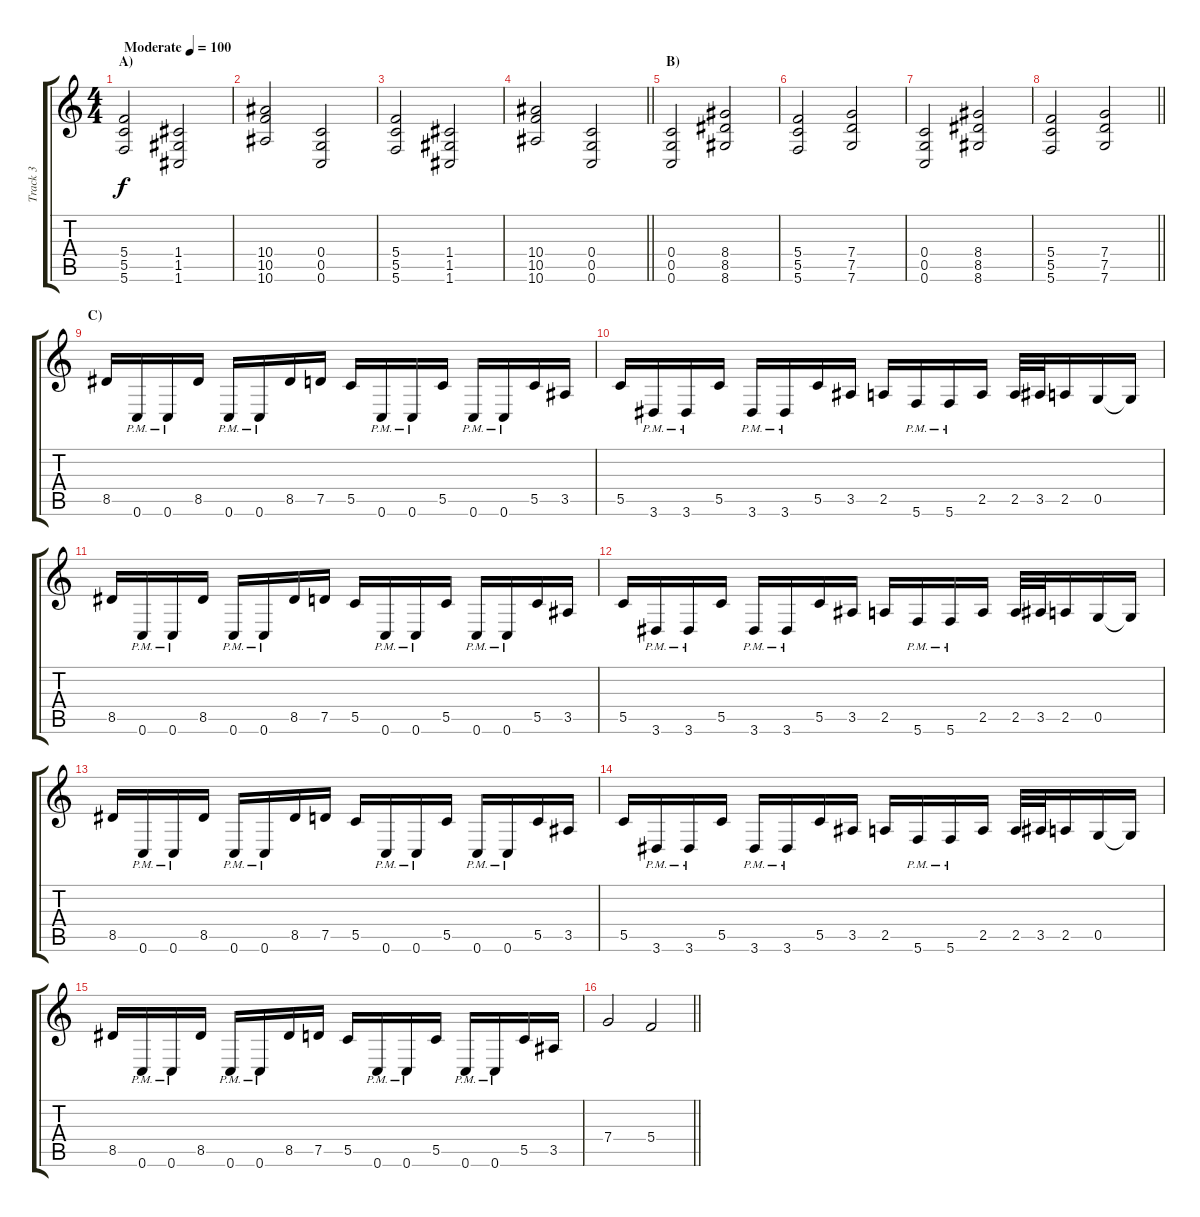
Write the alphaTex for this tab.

\track ("Track 3" "Track 3") {instrument distortionguitar}
\staff {score tabs}
\tuning (D4 A3 F3 C3 G2 C2) {hide}
\ts (4 4)
\section ("" "A)")
\tempo (100 "Moderate")
\clef g2
\ks c
(5.4 5.5 5.6).2{dy f instrument distortionguitar} (1.4 1.5 1.6).2 |
(10.4 10.5 10.6).2 (0.4 0.5 0.6).2 |
(5.4 5.5 5.6).2 (1.4 1.5 1.6).2 |
\barLineRight lightlight
(10.4 10.5 10.6).2 (0.4 0.5 0.6).2 |
\section ("" "B)")
(0.4 0.5 0.6).2 (8.4 8.5 8.6).2 |
(5.4 5.5 5.6).2 (7.4 7.5 7.6).2 |
(0.4 0.5 0.6).2 (8.4 8.5 8.6).2 |
\barLineRight lightlight
(5.4 5.5 5.6).2 (7.4 7.5 7.6).2 |
\section ("" "C)")
8.5.16 0.6{pm}.16 0.6{pm}.16 8.5.16 0.6{pm}.16 0.6{pm}.16 8.5.16 7.5.16 5.5.16 0.6{pm}.16 0.6{pm}.16 5.5.16 0.6{pm}.16 0.6{pm}.16 5.5.16 3.5.16 |
5.5.16 3.6{pm}.16 3.6{pm}.16 5.5.16 3.6{pm}.16 3.6{pm}.16 5.5.16 3.5.16 2.5.16 5.6{pm}.16 5.6{pm}.16 2.5.16 2.5.32 3.5.32 2.5.16 0.5.16 0.5{t}.16 |
8.5.16 0.6{pm}.16 0.6{pm}.16 8.5.16 0.6{pm}.16 0.6{pm}.16 8.5.16 7.5.16 5.5.16 0.6{pm}.16 0.6{pm}.16 5.5.16 0.6{pm}.16 0.6{pm}.16 5.5.16 3.5.16 |
5.5.16 3.6{pm}.16 3.6{pm}.16 5.5.16 3.6{pm}.16 3.6{pm}.16 5.5.16 3.5.16 2.5.16 5.6{pm}.16 5.6{pm}.16 2.5.16 2.5.32 3.5.32 2.5.16 0.5.16 0.5{t}.16 |
8.5.16 0.6{pm}.16 0.6{pm}.16 8.5.16 0.6{pm}.16 0.6{pm}.16 8.5.16 7.5.16 5.5.16 0.6{pm}.16 0.6{pm}.16 5.5.16 0.6{pm}.16 0.6{pm}.16 5.5.16 3.5.16 |
5.5.16 3.6{pm}.16 3.6{pm}.16 5.5.16 3.6{pm}.16 3.6{pm}.16 5.5.16 3.5.16 2.5.16 5.6{pm}.16 5.6{pm}.16 2.5.16 2.5.32 3.5.32 2.5.16 0.5.16 0.5{t}.16 |
8.5.16 0.6{pm}.16 0.6{pm}.16 8.5.16 0.6{pm}.16 0.6{pm}.16 8.5.16 7.5.16 5.5.16 0.6{pm}.16 0.6{pm}.16 5.5.16 0.6{pm}.16 0.6{pm}.16 5.5.16 3.5.16 |
\barLineRight lightlight
7.4.2 5.4.2
